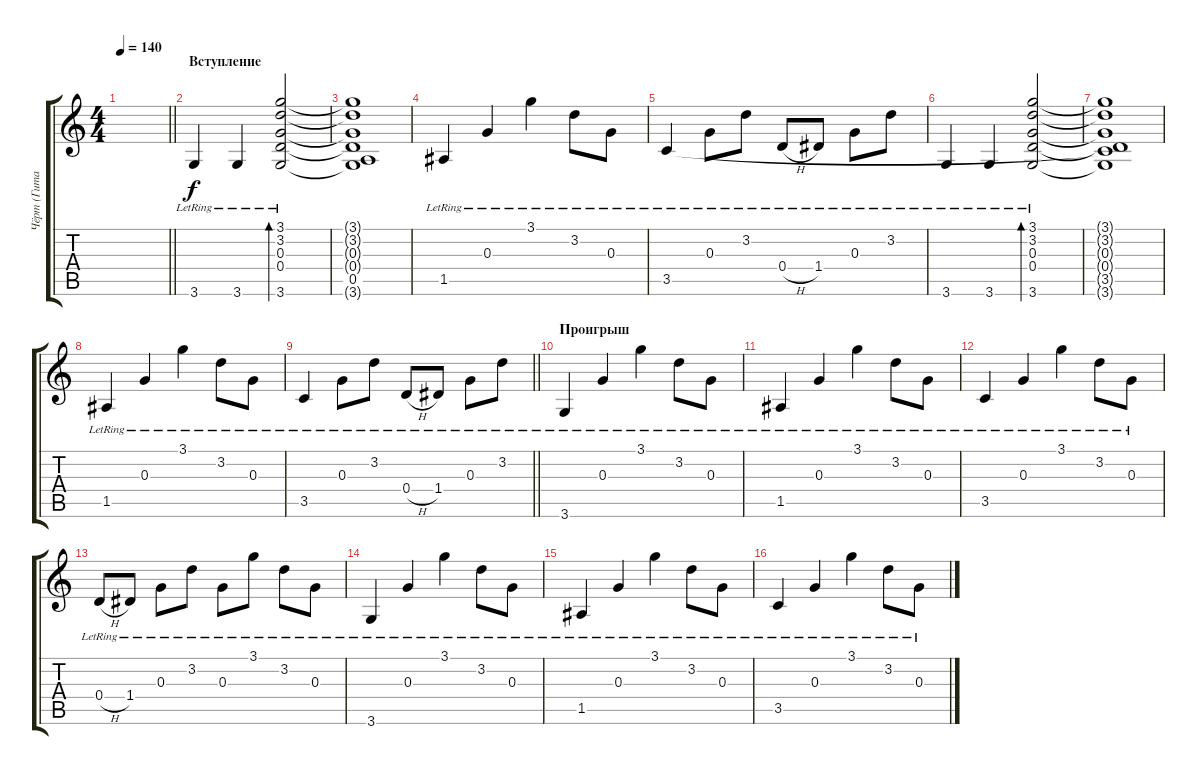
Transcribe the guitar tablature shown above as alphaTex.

\track ("Чёрт (Гитара)" "Чёрт (Гита") {instrument electricguitarclean}
\staff {score tabs}
\tuning (E4 B3 G3 D3 A2 E2) {hide}
\ts (4 4)
\tempo 140
\clef g2
\barLineRight lightlight
\ks c
|
\section ("" "Вступление")
3.6{lr}.4 3.6{lr}.4 (3.1{lr} 3.2{lr} 0.3{lr} 0.4{lr} 3.6{lr}).2{bd 60} |
(3.1{t} 3.2{t} 0.3{t} 0.4{t} 0.5 3.6{t}).1 |
1.5{lr}.4 0.3{lr}.4 3.1{lr}.4 3.2{lr}.8 0.3{lr}.8 |
3.5{lr}.4 0.3{lr}.8 3.2{lr}.8 0.4{h lr}.8 1.4{lr}.8 0.3{lr}.8 3.2{lr}.8 |
3.6{lr}.4 3.6{lr}.4 (3.1{lr} 3.2{lr} 0.3{lr} 0.4{lr} 3.6{lr}).2{bd 60} |
(3.1{t} 3.2{t} 0.3{t} 0.4{t} 3.5{t} 3.6{t}).1 |
1.5{lr}.4 0.3{lr}.4 3.1{lr}.4 3.2{lr}.8 0.3{lr}.8 |
\barLineRight lightlight
3.5{lr}.4 0.3{lr}.8 3.2{lr}.8 0.4{h lr}.8 1.4{lr}.8 0.3{lr}.8 3.2{lr}.8 |
\section ("" "Проигрыш")
3.6{lr}.4 0.3{lr}.4 3.1{lr}.4 3.2{lr}.8 0.3{lr}.8 |
1.5{lr}.4 0.3{lr}.4 3.1{lr}.4 3.2{lr}.8 0.3{lr}.8 |
3.5{lr}.4 0.3{lr}.4 3.1{lr}.4 3.2{lr}.8 0.3{lr}.8 |
0.4{h lr}.8 1.4{lr}.8 0.3{lr}.8 3.2{lr}.8 0.3{lr}.8 3.1{lr}.8 3.2{lr}.8 0.3{lr}.8 |
3.6{lr}.4 0.3{lr}.4 3.1{lr}.4 3.2{lr}.8 0.3{lr}.8 |
1.5{lr}.4 0.3{lr}.4 3.1{lr}.4 3.2{lr}.8 0.3{lr}.8 |
3.5{lr}.4 0.3{lr}.4 3.1{lr}.4 3.2{lr}.8 0.3{lr}.8
